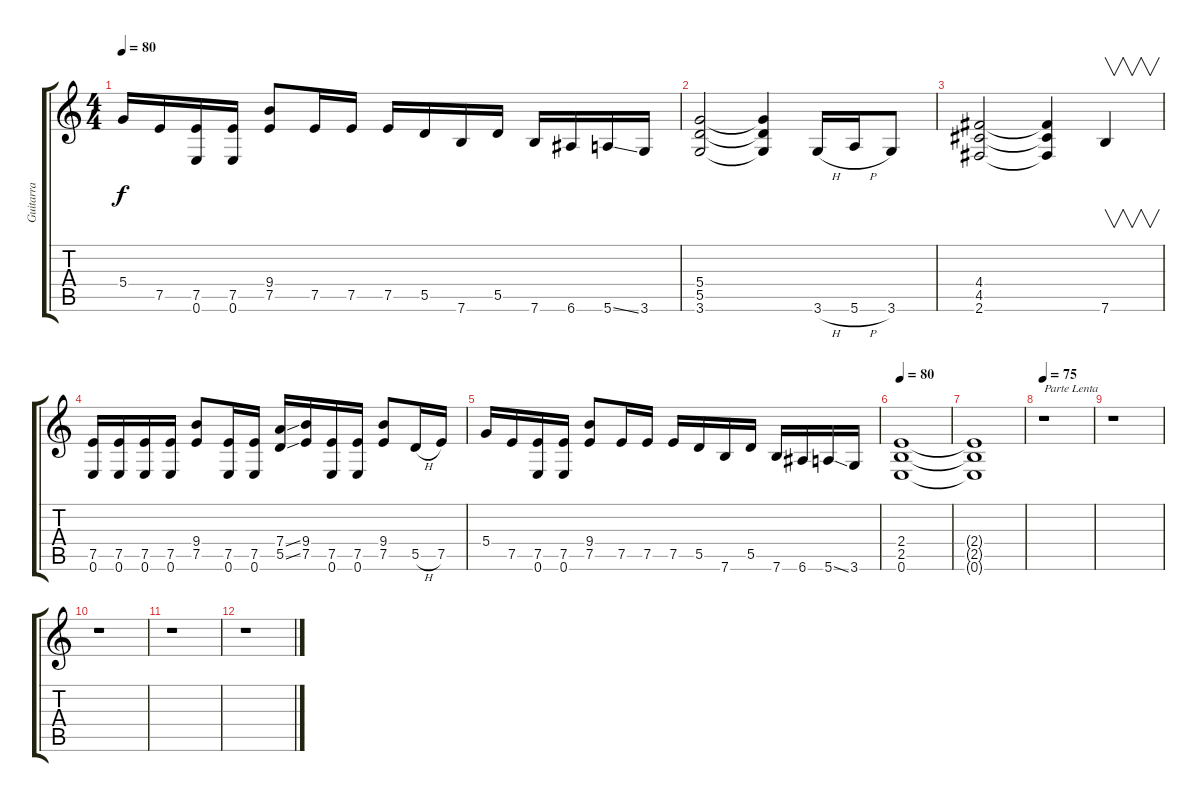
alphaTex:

\track ("Guitarra" "Guitarra") {instrument overdrivenguitar}
\staff {score tabs}
\tuning (E4 B3 G3 D3 A2 E2) {hide}
\ts (4 4)
\tempo 80
\clef g2
\ks c
5.4.16{dy f} 7.5.16 (7.5 0.6).16 (7.5 0.6).16 (9.4 7.5).8 7.5.16 7.5.16 7.5.16 5.5.16 7.6.16 5.5.16 7.6.16 6.6.16 5.6{ss}.16 3.6.16 |
(5.4 5.5 3.6).2 (5.4{t} 5.5{t} 3.6{t}).4 3.6{h}.16 5.6{h}.16 3.6.8 |
(4.4 4.5 2.6).2 (4.4{t} 4.5{t} 2.6{t}).4 7.6.4{v} |
(7.5 0.6).16 (7.5 0.6).16 (7.5 0.6).16 (7.5 0.6).16 (9.4 7.5).8 (7.5 0.6).16 (7.5 0.6).16 (7.4{ss} 5.5{ss}).16 (9.4 7.5).16 (7.5 0.6).16 (7.5 0.6).16 (9.4 7.5).8 5.5{h}.16 7.5.16 |
5.4.16 7.5.16 (7.5 0.6).16 (7.5 0.6).16 (9.4 7.5).8 7.5.16 7.5.16 7.5.16 5.5.16 7.6.16 5.5.16 7.6.16 6.6.16 5.6{ss}.16 3.6.16 |
\tempo 80
(2.4 2.5 0.6).1 |
(2.4{t} 2.5{t} 0.6{t}).1 |
\tempo 75
r.1{txt "Parte Lenta"} |
r.1 |
r.1 |
r.1 |
r.1
